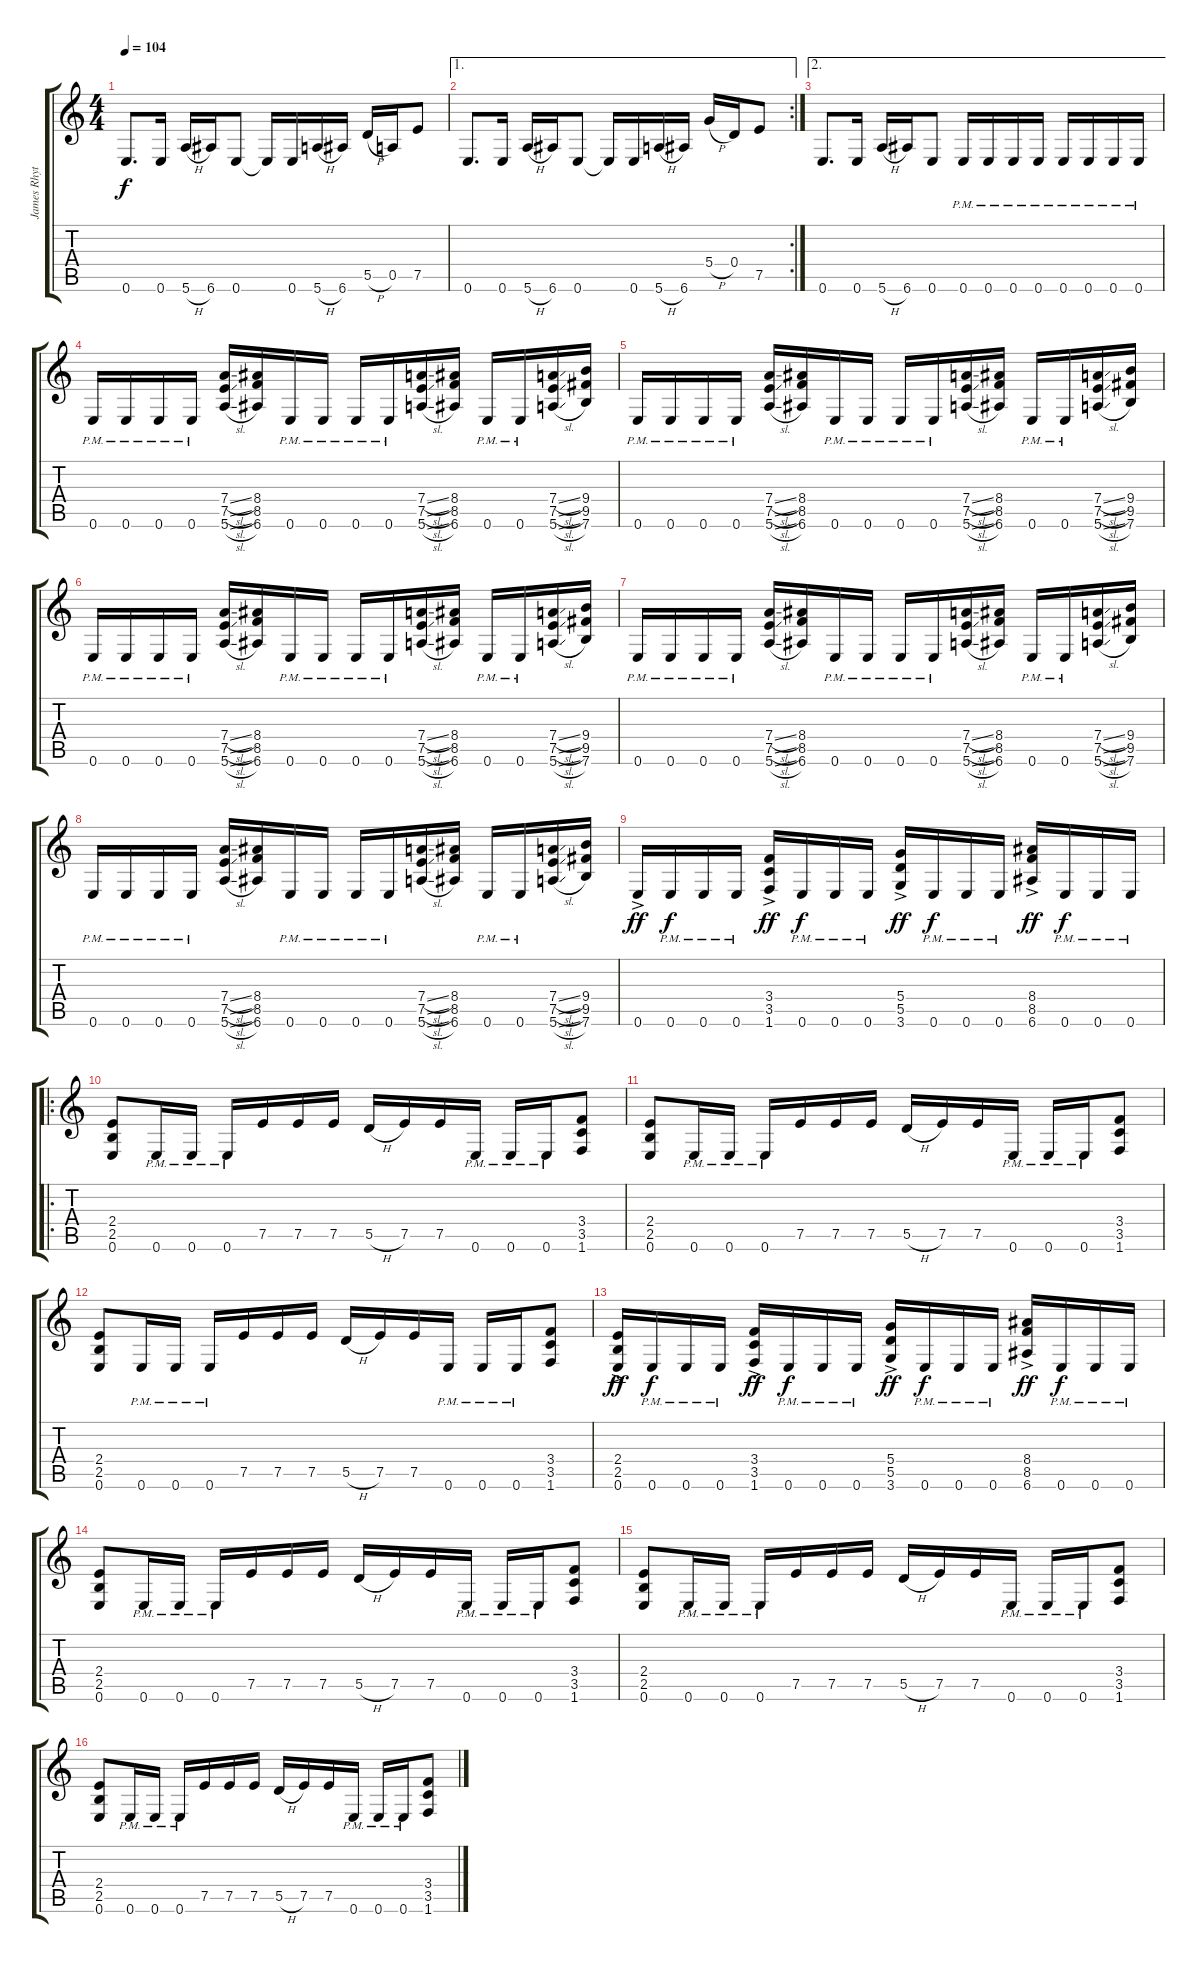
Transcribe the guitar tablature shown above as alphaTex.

\track ("James Rhythm" "James Rhyt") {instrument distortionguitar}
\staff {score tabs}
\tuning (E4 B3 G3 D3 A2 E2) {hide}
\ts (4 4)
\tempo 104
\clef g2
\ks c
0.6.8{d dy f} 0.6.16 5.6{h}.16 6.6.16 0.6.8 0.6{t}.16 0.6.16 5.6{h}.16 6.6.16 5.5{h}.16 0.5.16 7.5.8 |
\ae 1
\rc 2
0.6.8{d} 0.6.16 5.6{h}.16 6.6.16 0.6.8 0.6{t}.16 0.6.16 5.6{h}.16 6.6.16 5.4{h}.16 0.4.16 7.5.8 |
\ae 2
0.6.8{d} 0.6.16 5.6{h}.16 6.6.16 0.6.8 0.6{pm}.16 0.6{pm}.16 0.6{pm}.16 0.6{pm}.16 0.6{pm}.16 0.6{pm}.16 0.6{pm}.16 0.6{pm}.16 |
0.6{pm}.16 0.6{pm}.16 0.6{pm}.16 0.6{pm}.16 (7.4{sl} 7.5{sl} 5.6{sl}).16 (8.4 8.5 6.6).16 0.6{pm}.16 0.6{pm}.16 0.6{pm}.16 0.6{pm}.16 (7.4{sl} 7.5{sl} 5.6{sl}).16 (8.4 8.5 6.6).16 0.6{pm}.16 0.6{pm}.16 (7.4{sl} 7.5{sl} 5.6{sl}).16 (9.4 9.5 7.6).16 |
0.6{pm}.16 0.6{pm}.16 0.6{pm}.16 0.6{pm}.16 (7.4{sl} 7.5{sl} 5.6{sl}).16 (8.4 8.5 6.6).16 0.6{pm}.16 0.6{pm}.16 0.6{pm}.16 0.6{pm}.16 (7.4{sl} 7.5{sl} 5.6{sl}).16 (8.4 8.5 6.6).16 0.6{pm}.16 0.6{pm}.16 (7.4{sl} 7.5{sl} 5.6{sl}).16 (9.4 9.5 7.6).16 |
0.6{pm}.16 0.6{pm}.16 0.6{pm}.16 0.6{pm}.16 (7.4{sl} 7.5{sl} 5.6{sl}).16 (8.4 8.5 6.6).16 0.6{pm}.16 0.6{pm}.16 0.6{pm}.16 0.6{pm}.16 (7.4{sl} 7.5{sl} 5.6{sl}).16 (8.4 8.5 6.6).16 0.6{pm}.16 0.6{pm}.16 (7.4{sl} 7.5{sl} 5.6{sl}).16 (9.4 9.5 7.6).16 |
0.6{pm}.16 0.6{pm}.16 0.6{pm}.16 0.6{pm}.16 (7.4{sl} 7.5{sl} 5.6{sl}).16 (8.4 8.5 6.6).16 0.6{pm}.16 0.6{pm}.16 0.6{pm}.16 0.6{pm}.16 (7.4{sl} 7.5{sl} 5.6{sl}).16 (8.4 8.5 6.6).16 0.6{pm}.16 0.6{pm}.16 (7.4{sl} 7.5{sl} 5.6{sl}).16 (9.4 9.5 7.6).16 |
0.6{pm}.16 0.6{pm}.16 0.6{pm}.16 0.6{pm}.16 (7.4{sl} 7.5{sl} 5.6{sl}).16 (8.4 8.5 6.6).16 0.6{pm}.16 0.6{pm}.16 0.6{pm}.16 0.6{pm}.16 (7.4{sl} 7.5{sl} 5.6{sl}).16 (8.4 8.5 6.6).16 0.6{pm}.16 0.6{pm}.16 (7.4{sl} 7.5{sl} 5.6{sl}).16 (9.4 9.5 7.6).16 |
0.6{ac}.16{dy ff} 0.6{pm}.16{dy f} 0.6{pm}.16 0.6{pm}.16 (3.4{ac} 3.5{ac} 1.6{ac}).16{dy ff} 0.6{pm}.16{dy f} 0.6{pm}.16 0.6{pm}.16 (5.4{ac} 5.5{ac} 3.6{ac}).16{dy ff} 0.6{pm}.16{dy f} 0.6{pm}.16 0.6{pm}.16 (8.4{ac} 8.5{ac} 6.6{ac}).16{dy ff} 0.6{pm}.16{dy f} 0.6{pm}.16 0.6{pm}.16 |
\ro
(2.4 2.5 0.6).8 0.6{pm}.16 0.6{pm}.16 0.6{pm}.16 7.5.16 7.5.16 7.5.16 5.5{h}.16 7.5.16 7.5.16 0.6{pm}.16 0.6{pm}.16 0.6{pm}.16 (3.4 3.5 1.6).8 |
(2.4 2.5 0.6).8 0.6{pm}.16 0.6{pm}.16 0.6{pm}.16 7.5.16 7.5.16 7.5.16 5.5{h}.16 7.5.16 7.5.16 0.6{pm}.16 0.6{pm}.16 0.6{pm}.16 (3.4 3.5 1.6).8 |
(2.4 2.5 0.6).8 0.6{pm}.16 0.6{pm}.16 0.6{pm}.16 7.5.16 7.5.16 7.5.16 5.5{h}.16 7.5.16 7.5.16 0.6{pm}.16 0.6{pm}.16 0.6{pm}.16 (3.4 3.5 1.6).8 |
(2.4{ac} 2.5{ac} 0.6{ac}).16{dy ff} 0.6{pm}.16{dy f} 0.6{pm}.16 0.6{pm}.16 (3.4{ac} 3.5{ac} 1.6{ac}).16{dy ff} 0.6{pm}.16{dy f} 0.6{pm}.16 0.6{pm}.16 (5.4{ac} 5.5{ac} 3.6{ac}).16{dy ff} 0.6{pm}.16{dy f} 0.6{pm}.16 0.6{pm}.16 (8.4{ac} 8.5{ac} 6.6{ac}).16{dy ff} 0.6{pm}.16{dy f} 0.6{pm}.16 0.6{pm}.16 |
(2.4 2.5 0.6).8 0.6{pm}.16 0.6{pm}.16 0.6{pm}.16 7.5.16 7.5.16 7.5.16 5.5{h}.16 7.5.16 7.5.16 0.6{pm}.16 0.6{pm}.16 0.6{pm}.16 (3.4 3.5 1.6).8 |
(2.4 2.5 0.6).8 0.6{pm}.16 0.6{pm}.16 0.6{pm}.16 7.5.16 7.5.16 7.5.16 5.5{h}.16 7.5.16 7.5.16 0.6{pm}.16 0.6{pm}.16 0.6{pm}.16 (3.4 3.5 1.6).8 |
(2.4 2.5 0.6).8 0.6{pm}.16 0.6{pm}.16 0.6{pm}.16 7.5.16 7.5.16 7.5.16 5.5{h}.16 7.5.16 7.5.16 0.6{pm}.16 0.6{pm}.16 0.6{pm}.16 (3.4 3.5 1.6).8
